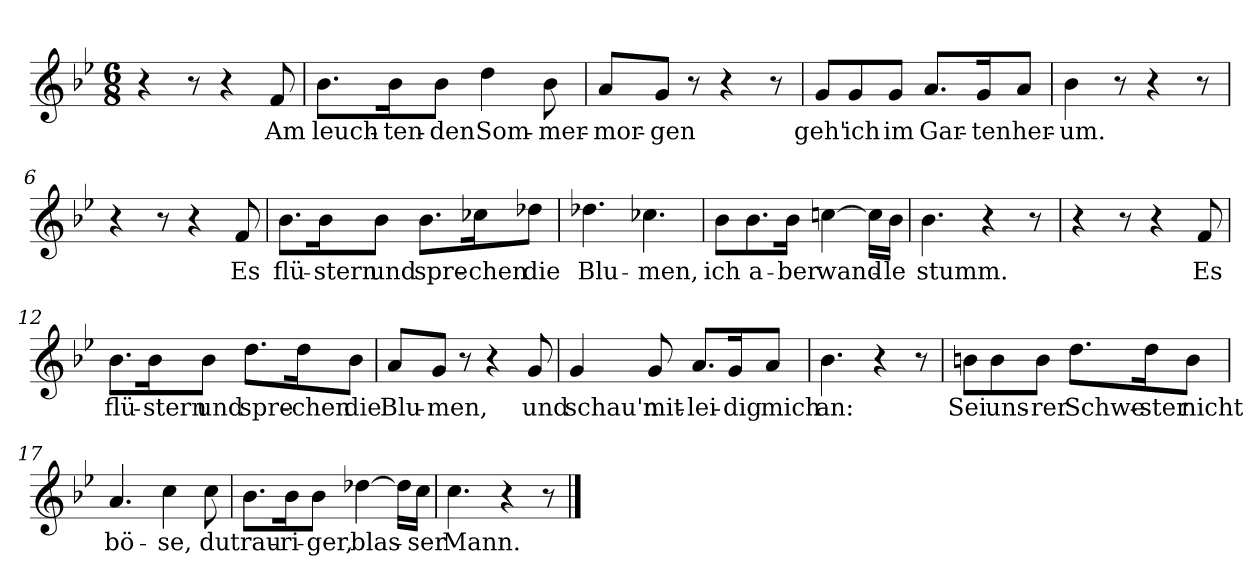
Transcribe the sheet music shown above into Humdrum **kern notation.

**kern	**text
*part1	*part1
*staff1	*staff1
*clefG2	*
*k[b-e-]	*
*M6/8	*
=1	=1
4r	.
8r	.
4r	.
!	!LO:LY:b
8f/	Am
=2	=2
!	!LO:LY:b
8.b-\L	leuch-
!	!LO:LY:b
16b-\K	-ten-
!	!LO:LY:b
8b-\J	-den
!	!LO:LY:b
4dd\	Som-
!	!LO:LY:b
8b-\	-mer-
=3	=3
!	!LO:LY:b
8a/L	-mor-
!	!LO:LY:b
8g/J	-gen
8r	.
4r	.
8r	.
=4	=4
!	!LO:LY:b
8g/L	geh'
!	!LO:LY:b
8g/	ich
!	!LO:LY:b
8g/J	im
!	!LO:LY:b
8.a/L	Gar-
!	!LO:LY:b
16g/K	-ten
!	!LO:LY:b
8a/J	her-
=5	=5
!	!LO:LY:b
4b-\	-um.
8r	.
4r	.
8r	.
=6	=6
4r	.
8r	.
4r	.
!	!LO:LY:b
8f/	Es
!!LO:LB:g=z
=7	=7
!	!LO:LY:b
8.b-\L	flü-
!	!LO:LY:b
16b-\K	-stern
!	!LO:LY:b
8b-\J	und
!	!LO:LY:b
8.b-\L	spre-
!	!LO:LY:b
16cc-X\K	-chen
!	!LO:LY:b
8dd-X\J	die
=8	=8
!	!LO:LY:b
4.dd-X\	Blu-
!	!LO:LY:b
4.cc-X\	-men,
=9	=9
!	!LO:LY:b
8b-\L	ich
!	!LO:LY:b
8.b-\	a-
!	!LO:LY:b
16b-\Jk	-ber
!	!LO:LY:b
[4ccn\	wand-
16ccn\LL]	.
!	!LO:LY:b
16b-\JJ	-le
=10	=10
!	!LO:LY:b
4.b-\	stumm.
4r	.
8r	.
=11	=11
4r	.
8r	.
4r	.
!	!LO:LY:b
8f/	Es
=12	=12
!	!LO:LY:b
8.b-\L	flü-
!	!LO:LY:b
16b-\K	-stern
!	!LO:LY:b
8b-\J	und
!	!LO:LY:b
8.dd\L	spre-
!	!LO:LY:b
16dd\K	-chen
!	!LO:LY:b
8b-\J	die
!!LO:LB:g=z
=13	=13
!	!LO:LY:b
8a/L	Blu-
!	!LO:LY:b
8g/J	-men,
8r	.
4r	.
!	!LO:LY:b
8g/	und
=14	=14
!	!LO:LY:b
4g/	schau'n
!	!LO:LY:b
8g/	mit-
!	!LO:LY:b
8.a/L	-lei-
!	!LO:LY:b
16g/K	-dig
!	!LO:LY:b
8a/J	mich
=15	=15
!	!LO:LY:b
4.b-\	an:
4r	.
8r	.
=16	=16
!	!LO:LY:b
8bn\L	Sei
!	!LO:LY:b
8b\	uns-
!	!LO:LY:b
8b\J	-rer
!	!LO:LY:b
8.dd\L	Schwe-
!	!LO:LY:b
16dd\K	-ster
!	!LO:LY:b
8b\J	nicht
=17	=17
!	!LO:LY:b
4.a/	bö-
!	!LO:LY:b
4cc\	-se,
!	!LO:LY:b
8cc\	du
=18	=18
!	!LO:LY:b
8.b-\L	trau-
!	!LO:LY:b
16b-\K	-ri-
!	!LO:LY:b
8b-\J	-ger,
!	!LO:LY:b
[4dd-X\	blas-
16dd-\LL]	.
!	!LO:LY:b
16cc\JJ	-ser
!!LO:LB:g=z
=19	=19
!	!LO:LY:b
4.cc\	Mann.
4r	.
8r	.
==	==
*-	*-
